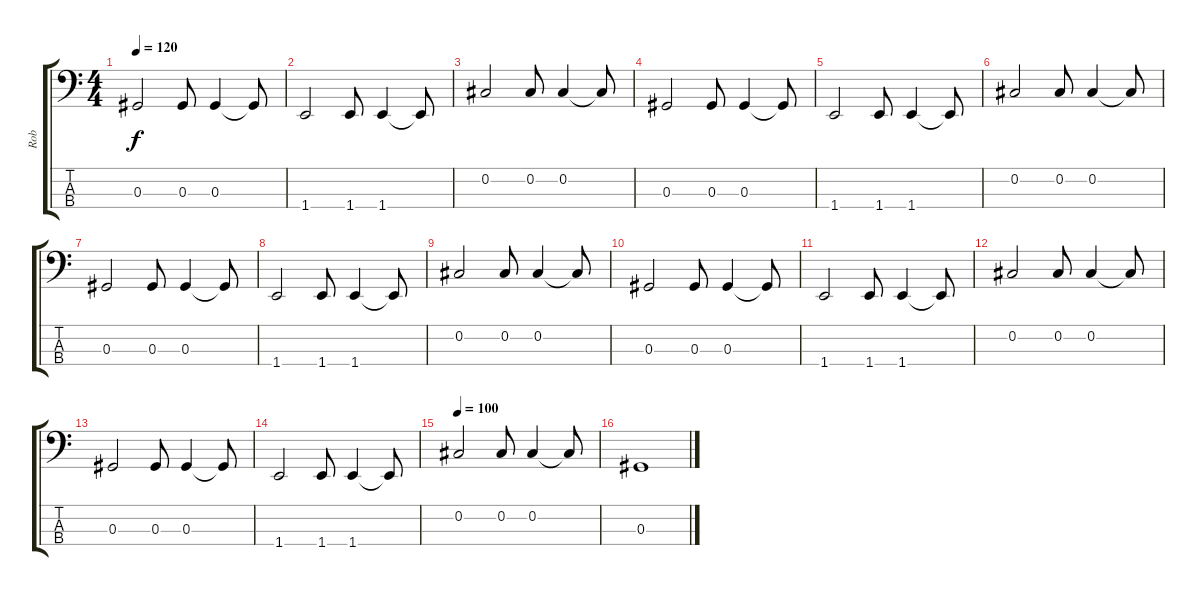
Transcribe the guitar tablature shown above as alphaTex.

\track ("Rob" "Rob") {instrument electricbassfinger}
\staff {score tabs}
\tuning (Gb2 Db2 Ab1 Eb1) {hide}
\ts (4 4)
\tempo 120
\clef f4
\ks c
0.3.2{dy f} 0.3.8 0.3.4 0.3{t}.8 |
1.4.2 1.4.8 1.4.4 1.4{t}.8 |
0.2.2 0.2.8 0.2.4 0.2{t}.8 |
0.3.2 0.3.8 0.3.4 0.3{t}.8 |
1.4.2 1.4.8 1.4.4 1.4{t}.8 |
0.2.2 0.2.8 0.2.4 0.2{t}.8 |
0.3.2 0.3.8 0.3.4 0.3{t}.8 |
1.4.2 1.4.8 1.4.4 1.4{t}.8 |
0.2.2 0.2.8 0.2.4 0.2{t}.8 |
0.3.2 0.3.8 0.3.4 0.3{t}.8 |
1.4.2 1.4.8 1.4.4 1.4{t}.8 |
0.2.2 0.2.8 0.2.4 0.2{t}.8 |
0.3.2 0.3.8 0.3.4 0.3{t}.8 |
1.4.2 1.4.8 1.4.4 1.4{t}.8 |
\tempo 100
0.2.2 0.2.8 0.2.4 0.2{t}.8 |
0.3.1
